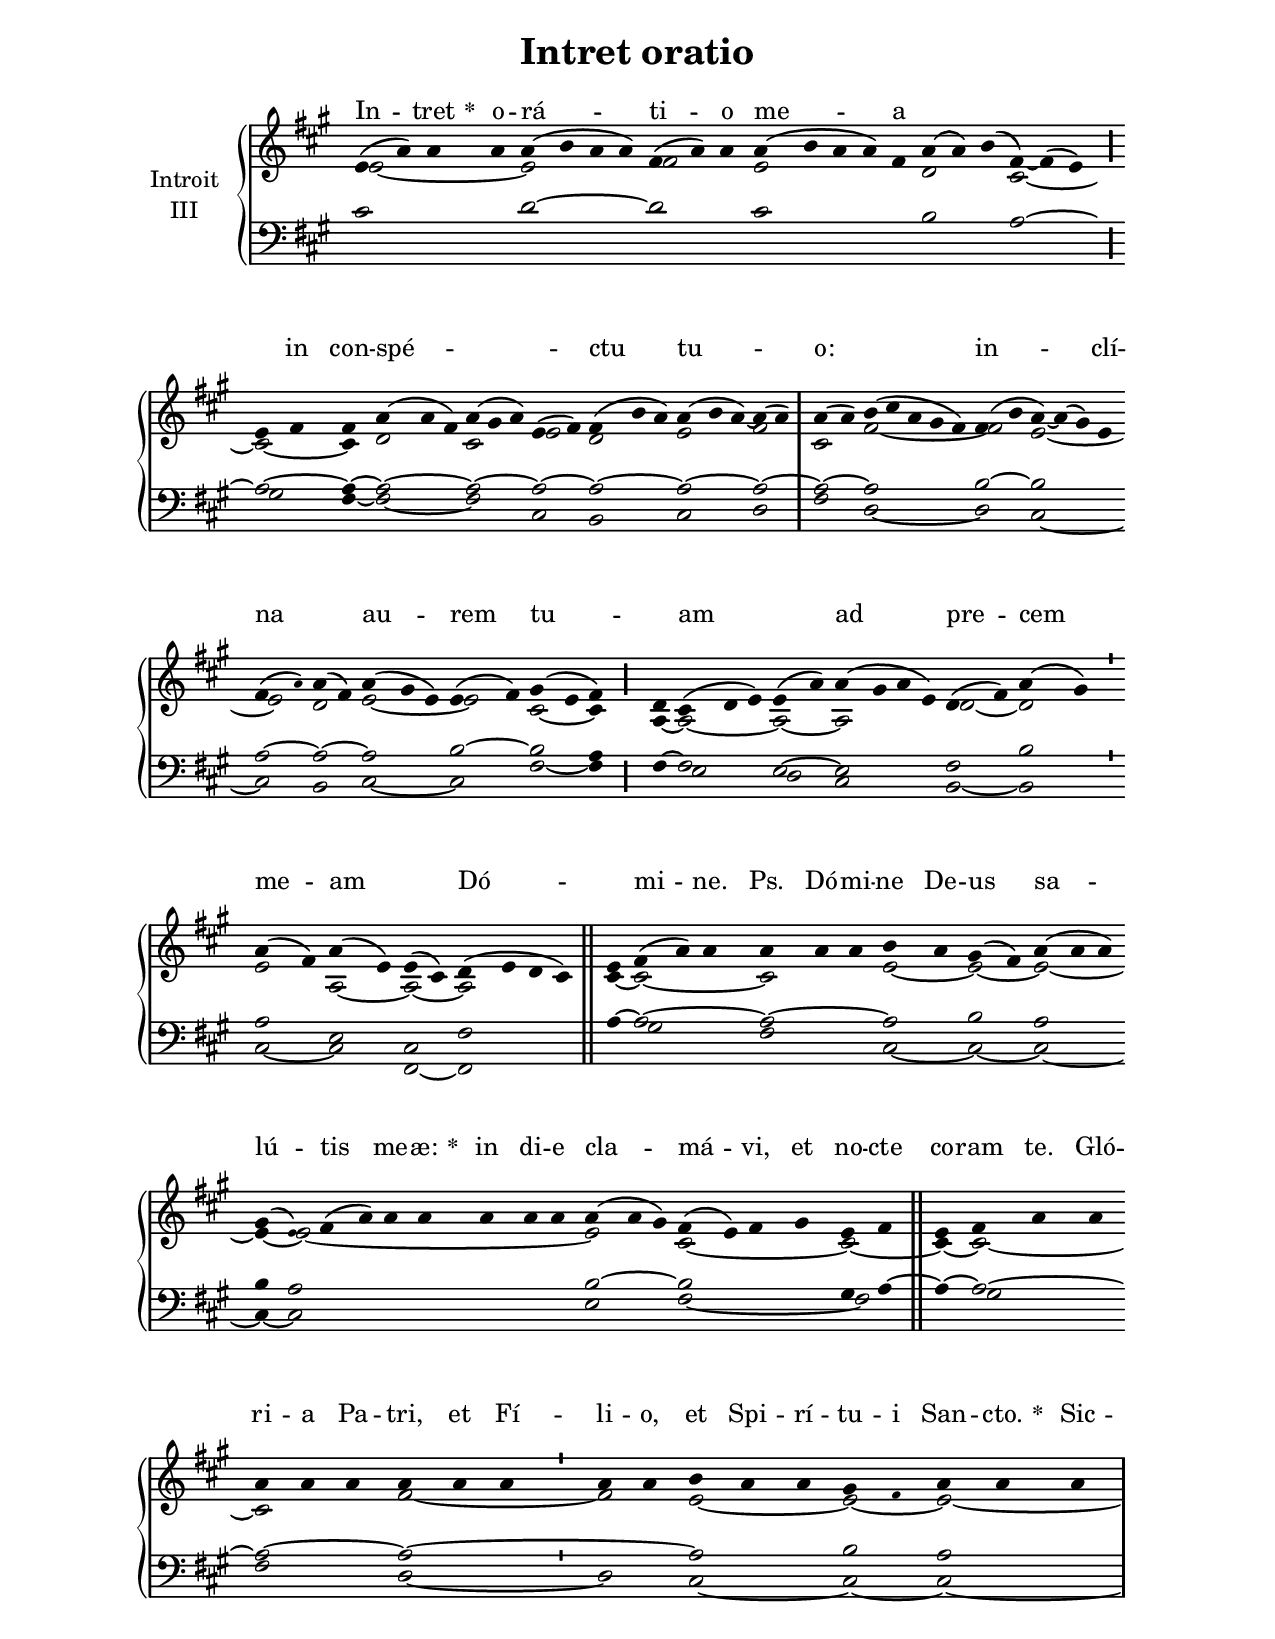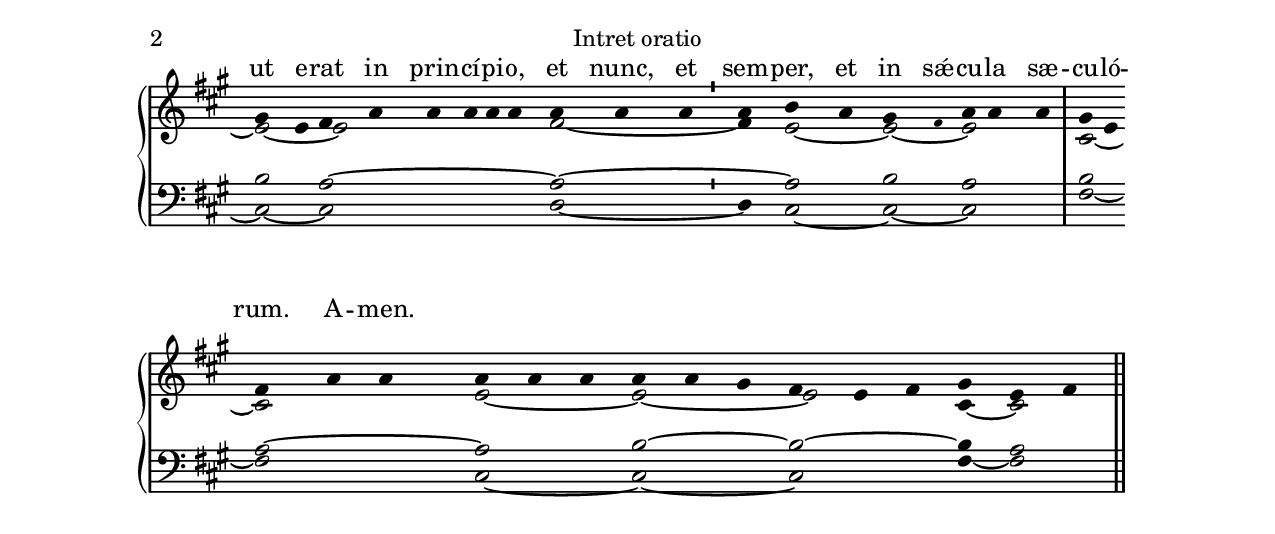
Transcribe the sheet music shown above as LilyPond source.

\version "2.18"
\include "gregorian.ly"
\include "noh2.ily"


%Page reference: page i.193
%(volume.page)

global = {
 \key fis \minor
 \cadenzaOn 
}

\header {
  title = \markup \center-column {"Intret oratio" \vspace #1 }
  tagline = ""
  composer = ""
}

\paper {
 #(include-special-characters)
  oddHeaderMarkup = \markup \fill-line {
    \line {}
    \center-column {
      \on-the-fly #first-page     " "
      \on-the-fly #not-first-page "Intret oratio"
    }
    \line { \on-the-fly #print-page-number-check-first \fromproperty #'page:page-number-string }
  }
  evenHeaderMarkup = \markup \fill-line {
    \line { \on-the-fly #print-page-number-check-first \fromproperty #'page:page-number-string }
    \center-column { "Intret oratio" }
    \line {}
  }
}

chantText = \lyricmode {
In -- tret 
\set stanza = " * " o -- rá -- ti -- o me -- a _ _ _ 
in con -- spé -- _ _ ctu tu -- o: _ 
in -- clí -- na _ au -- rem tu -- _ am _ 
ad pre -- cem me -- am _ Dó -- _ mi -- ne. Ps. 
Dó -- mi -- ne De -- us sa -- lú -- tis me -- æ: 
\set stanza = " * " 
in di -- e cla -- má -- vi, et no -- cte co -- ram te. 
Gló -- ri -- a Pa -- tri, et Fí -- li -- o, et Spi -- rí -- tu -- i San -- cto. 
\set stanza = " * " 
Sic -- ut e -- rat in prin -- cí -- pi -- o, et nunc, et sem -- per, 
et in sǽ -- cu -- la sæ -- cu -- ló -- rum. A -- men. }

chantMusic = {
\tieDown   e'4 ( a'4) a'4  a'4 a'4 ( b'4 a'4 a'4) fis'4 ( a'4) a'4 a'4 ( b'4 a'4 a'4) fis'4 a'4 ( a'4) b'4 ( fis'4) ~ fis'4 ( e'4) \divisioMaior \forceBreak

 e'4 fis'4 fis'4 a'4 ( a'4 fis'4) a'4 ( gis'4 a'4) e'4 ( fis'4) fis'4 ( b'4 a'4) a'4 ( b'4 a'4) ~ a'4 ( a'4) \divisioMaxima
 a'4 ( a'4) b'4 ( cis''4 a'4 gis'4 fis'4) fis'4 ( b'4 a'4) ~ a'4 ( gis'4) e'4 \forceBreak
 fis'4 ( \once \tweak #'font-size #-4 a' ) a'4 ( fis'4) a'4 ( gis'4 e'4) e'4 ( fis'4) gis'4 ( e'4 fis'4) \divisioMaior
 d'4 cis'4 ( d'4 e'4) e'4 ( a'4) a'4 ( gis'4 a'4 e'4) d'4 ( fis'4) a'4 ( gis'4) \divisioMinima \forceBreak

 a'4 ( fis'4) a'4 ( e'4) e'4 ( cis'4) d'4 ( e'4 d'4 cis'4) \finalis
 e'4 fis'4 ( a'4) a'4 a'4 a'4 a'4 b'4 a'4 gis'4 ( fis'4) a'4 ( a'4 a'4) \divisioMaxima \forceBreak

 gis'4 ( \once \tweak #'font-size #-4 e' ) fis'4 ( a'4) a'4 a'4 a'4 a'4 a'4 a'4 ( a'4 gis'4) fis'4 ( e'4) fis'4 gis'4 e'4 fis'4 \finalis
  e'4 fis'4 a'4 a'4 \forceBreak
 a'4 a'4 a'4 a'4 a'4 a'4 \divisioMinima
 a'4 a'4 b'4 a'4 a'4 gis'4 \once \tweak #'font-size #-4 fis'  a'4 a'4 a'4 \divisioMaxima \forceBreak

 gis'4 e'4 fis'4 a'4 a'4 a'4 a'4 a'4 a'4 a'4 a'4 \divisioMinima
 a'4 b'4 a'4 gis'4 \once \tweak #'font-size #-4 fis'  a'4 a'4 a'4 \divisioMaxima
 gis'4 e'4 \forceBreak
 fis'4 a'4 a'4 a'4 a'4 a'4 a'4 a'4 gis'4 fis'4 e'4 fis'4 gis'4 e'4 fis'4 \finalis

}

altoMusic = {
e'2*4/2 ~ e'2*4/2 fis'2*3/2 e'2*5/2 d'2*3/2 cis'2*3/2 ~ \divisioMaior
cis'2 ~ cis'4 d'2*3/2 cis'2*3/2 e'2 d'2*3/2 e'2*3/2 fis'2 \divisioMaxima
cis'2 fis'2*5/2 ~ fis'2 e'2*4/2 ~ e'2 d'2 e'2*3/2 ~ e'2 cis'2 ~ cis'4 \divisioMaior
a4 ~ a2*3/2 ~ a2 ~ a2*4/2 d'2 ~ d'2 \divisioMinima
e'2 a2 ~ a2 ~ a2*4/2 \finalis
cis'4 ~ cis'2*3/2 ~ cis'2*3/2 e'2 ~ e'2 ~ e'2*3/2 ~ e'4 ~ e'2*8/2 ~ e'2*3/2 cis'2*4/2 ~ cis'2 ~ cis'4 ~ cis'2*3/2 ~ cis'2*3/2 fis'2*3/2 ~ \divisioMinima
fis'2 e'2*3/2 ~ e'2 ~ e'2*3/2 ~ \divisioMaxima
e'2 ~ e'2*6/2 fis'2*3/2 ~ \divisioMinima
fis'4 e'2 ~ e'2 ~ e'2*3/2 \divisioMaxima
cis'2 ~ cis'2*3/2 e'2*3/2 ~ e'2*3/2 ~ e'2*3/2 cis'4 ~ cis'2 \finalis
}

tenorMusic = {
cis'2*4/2 d'2*4/2 ~ d'2*3/2 cis'2*5/2 b2*3/2 a2*3/2 ~ \divisioMaior
a2 ~ a4 ~ a2*3/2 ~ a2*3/2 ~ a2 ~ a2*3/2 ~ a2*3/2 ~ a2 ~ \divisioMaxima
a2 ~ a2*5/2 b2 ~ b2*4/2 a2 ~ a2 ~ a2*3/2 b2 ~ b2 a4 \divisioMaior
fis4 ~ fis2*3/2 e2 ~ e2*4/2 fis2 b2 \divisioMinima
a2 e2 cis2 fis2*4/2 \finalis
a4 ~ a2*3/2 ~ a2*3/2 ~ a2 b2 a2*3/2 b4 a2*8/2 b2*3/2 ~ b2*4/2 gis4 a4 ~ a4 ~ a2*3/2 ~ a2*3/2 ~ a2*5/2 ~ a2*3/2 b2 a2*3/2 \divisioMaxima
b2 a2*6/2 ~ a2*4/2 ~ a2 b2 a2*3/2 \divisioMaxima
b2 a2*3/2 ~ a2*3/2 b2*3/2 ~ b2*3/2 ~ b4 a2 \finalis
}

bassMusic = {
r2*22/2 \divisioMaior
gis2 fis4 ~ fis2*3/2 ~ fis2*3/2 cis2 b,2*3/2 cis2*3/2 d2 \divisioMaxima
fis2 d2*5/2 ~ d2 cis2*4/2 ~ cis2 b,2 cis2*3/2 ~ cis2 fis2 ~ fis4 \divisioMaior
r4 e2*3/2 d2 cis2*4/2 b,2 ~ b,2 \divisioMinima
cis2 ~ cis2 fis,2 ~ fis,2*4/2 \finalis
r4 gis2*3/2 fis2*3/2 cis2 ~ cis2 ~ cis2*3/2 ~ cis4 ~ cis2*8/2 e2*3/2 fis2*4/2 ~ fis2 r4 gis2*3/2 fis2*3/2 d2*3/2 ~ \divisioMinima
d2 cis2*3/2 ~ cis2 ~ cis2*3/2 ~ \divisioMaxima
cis2 ~ cis2*6/2 d2*3/2 ~ \divisioMinima
d4 cis2 ~ cis2 ~ cis2*3/2 \divisioMaxima
fis2 ~ fis2*3/2 cis2*3/2 ~ cis2*3/2 ~ cis2*3/2 fis4 ~ fis2 \finalis
}

voiceLines = {
\voiceLineStyle


}

\score{
  <<
    \new GrandStaff <<
      \set GrandStaff.autoBeaming = ##f
      \set GrandStaff.instrumentName = \markup \center-column {
        "Introit"
        "III"
      }
      \new Staff = up <<
        \new Voice = "chant" {
          \voiceOne \global \chantMusic
        }
        \new Voice {
          \voiceTwo \global \altoMusic
        }
      >>

      \new Staff = down <<
        \clef bass
        \new Voice {
          \voiceOne \global \tenorMusic
        }
        \new Voice {
          \voiceTwo \global \bassMusic
        }
	\new Voice {
        \voiceThree \global \voiceLines
        }
      >>
    >>
    \new Lyrics \lyricsto chant {
      \chantText
    }
  >>
  \layout{
  }
  \midi{
    \tempo 4 = 125
  }
}
